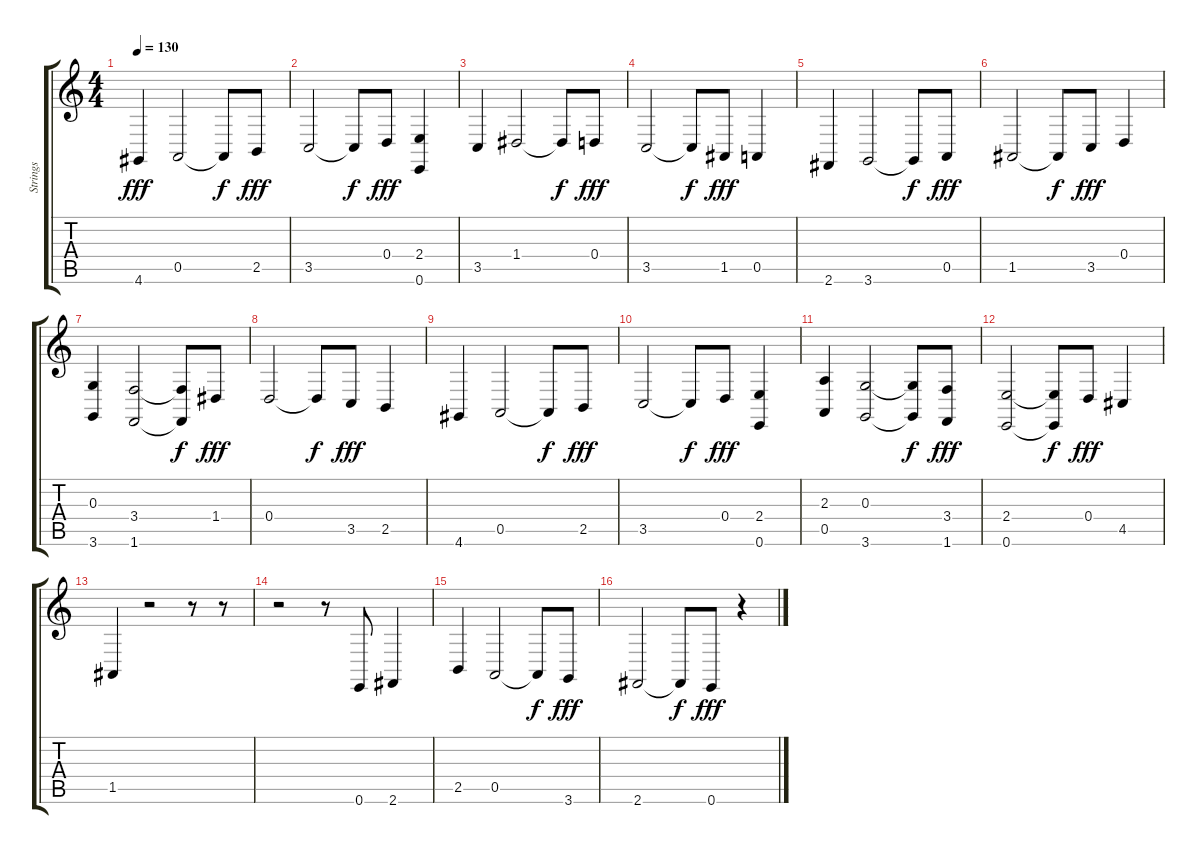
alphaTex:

\track ("Strings" "Strings") {instrument stringensemble1}
\staff {score tabs}
\tuning (E4 B3 G3 D3 A2 E2) {hide}
\ts (4 4)
\tempo 130
\clef g2
\ks c
4.6.4{dy fff} 0.5.2 0.5{t}.8{dy f} 2.5.8{dy fff} |
3.5.2 3.5{t}.8{dy f} 0.4.8{dy fff} (2.4 0.6).4 |
3.5.4 1.4.2 1.4{t}.8{dy f} 0.4.8{dy fff} |
3.5.2 3.5{t}.8{dy f} 1.5.8{dy fff} 0.5.4 |
2.6.4 3.6.2 3.6{t}.8{dy f} 0.5.8{dy fff} |
1.5.2 1.5{t}.8{dy f} 3.5.8{dy fff} 0.4.4 |
(0.3 3.6).4 (3.4 1.6).2 (3.4{t} 1.6{t}).8{dy f} 1.4.8{dy fff} |
0.4.2 0.4{t}.8{dy f} 3.5.8{dy fff} 2.5.4 |
4.6.4 0.5.2 0.5{t}.8{dy f} 2.5.8{dy fff} |
3.5.2 3.5{t}.8{dy f} 0.4.8{dy fff} (2.4 0.6).4 |
(2.3 0.5).4 (0.3 3.6).2 (0.3{t} 3.6{t}).8{dy f} (3.4 1.6).8{dy fff} |
(2.4 0.6).2 (2.4{t} 0.6{t}).8{dy f} 0.4.8{dy fff} 4.5.4 |
1.5.4 r.2 r.8 r.8 |
r.2 r.8 0.6.8 2.6.4 |
2.5.4 0.5.2 0.5{t}.8{dy f} 3.6.8{dy fff} |
2.6.2 2.6{t}.8{dy f} 0.6.8{dy fff} r.4
